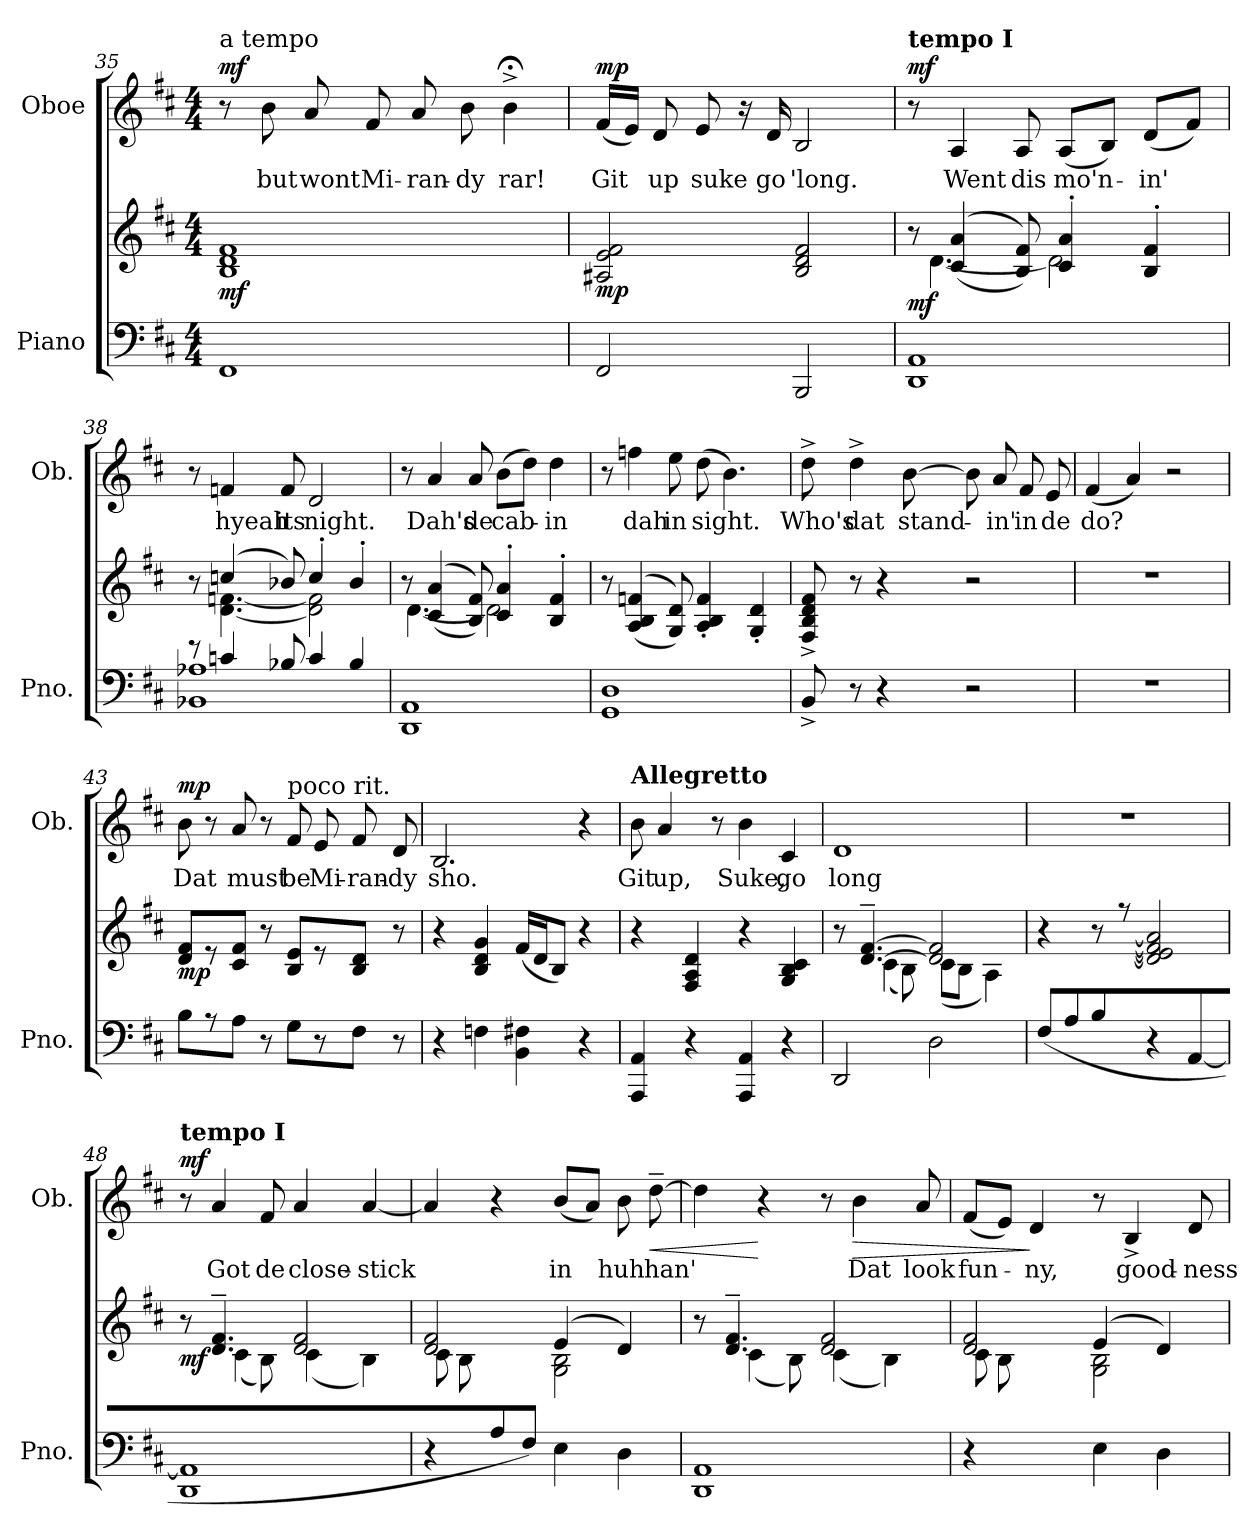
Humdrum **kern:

**kern	**kern	**dynam	**kern	**text	**dynam
*part2	*part2	*part2	*part1	*part1	*part1
*staff3	*staff2	*staff2/3	*staff1	*staff1	*staff1
*I"Piano	*	*	*I"Oboe	*	*
*I'Pno.	*	*	*I'Ob.	*	*
*clefF4	*clefG2	*	*clefG2	*	*
*k[f#c#]	*k[f#c#]	*	*k[f#c#]	*	*
*M4/4	*M4/4	*	*M4/4	*	*
=35	=35	=35	=35	=35	=35
!	!	!	!LO:TX:a:t=a tempo	!	!
!	!	!LO:DY:b	!	!	!LO:DY:a
1FF#	1B 1d 1f#	mf	8r	.	mf
!	!	!	!	!LO:LY:b	!
.	.	.	8b\	but	.
!	!	!	!	!LO:LY:b	!
.	.	.	8a/	wont	.
!	!	!	!	!LO:LY:b	!
.	.	.	8f#/	Mi-	.
!	!	!	!	!LO:LY:b	!
.	.	.	8a/	-ran-	.
!	!	!	!	!LO:LY:b	!
.	.	.	8b\	-dy	.
!	!	!	!	!LO:LY:b	!
.	.	.	4b;<^\	rar!	.
!!LO:LB:g=z
=36	=36	=36	=36	=36	=36
!	!	!LO:DY:b	!	!LO:LY:b	!LO:DY:a
2FF#/	2A#X/ 2e/ 2f#/	mp	(16f#/LL	Git	mp
.	.	.	16e/JJ)	.	.
!	!	!	!	!LO:LY:b	!
.	.	.	8d/	up	.
!	!	!	!	!LO:LY:b	!
.	.	.	8e/	suke	.
.	.	.	16r	.	.
!	!	!	!	!LO:LY:b	!
.	.	.	16d/	go	.
!	!	!	!	!LO:LY:b	!
2BBB/	2B/ 2d/ 2f#/	.	2B/	'long.	.
=37	=37	=37	=37	=37	=37
*	*^	*	*	*	*
!	!	!	!	!LO:TX:a:B:t=tempo I	!	!
!	!	!	!LO:DY:b	!	!	!LO:DY:a
1DD 1AA	8r	8ryy	mf	8r	.	mf
!	!	!	!	!	!LO:LY:b	!
.	(<(4c#/ 4a/	[4.d\	.	4A/	Went	.
!	!	!	!	!	!LO:LY:b	!
.	8B/ 8f#/))	.	.	8A/	dis	.
!	!	!	!	!	!LO:LY:b	!
.	4c#/' 4a/'	2d\]	.	(8A/L	mo'n-	.
.	.	.	.	8B/J)	.	.
!	!	!	!	!	!LO:LY:b	!
.	4B/' 4f#/'	.	.	(8d/L	-in'	.
.	.	.	.	8f#/J)	.	.
=38	=38	=38	=38	=38	=38	=38
*^	*	*	*	*	*	*
8r	1BB-X 1A-X	8r	8ryy	.	8r	.	.
!	!	!	!	!	!	!LO:LY:b	!
4cn/	.	(4ccn/	[4.d\ [4.fn\	.	4fn/	hyeah	.
!	!	!	!	!	!	!LO:LY:b	!
8B-X/	.	8b-X/)	.	.	8f/	its	.
!	!	!	!	!	!	!LO:LY:b	!
4c/	.	4cc'/	2d\] 2f\]	.	2d/	night.	.
4B-/	.	4b-'/	.	.	.	.	.
*v	*v	*	*	*	*	*	*
=39	=39	=39	=39	=39	=39	=39
1DD 1AA	8r	8ryy	.	8r	.	.
!	!	!	!	!	!LO:LY:b	!
.	(<(4c#/ 4a/	[4.d\	.	4a/	Dah's	.
!	!	!	!	!	!LO:LY:b	!
.	8B/ 8f#/))	.	.	8a/	de	.
!	!	!	!	!	!LO:LY:b	!
.	4c#/' 4a/'	2d\]	.	(8b\L	cab-	.
.	.	.	.	8dd\J)	.	.
!	!	!	!	!	!LO:LY:b	!
.	4B/' 4f#/'	.	.	4dd\	-in	.
*	*v	*v	*	*	*	*
!!LO:PB:g=z
=40	=40	=40	=40	=40	=40
1GG 1D	8r	.	8r	.	.
!	!	!	!	!LO:LY:b	!
.	(>(4A/ 4B/ 4fn/	.	4ffn\	dah	.
!	!	!	!	!LO:LY:b	!
.	8G/ 8d/))	.	8ee\	in	.
!	!	!	!	!LO:LY:b	!
.	4A/' 4B/' 4f/'	.	(8dd\	sight.	.
.	.	.	4.b\)	.	.
.	4G/' 4d/'	.	.	.	.
=41	=41	=41	=41	=41	=41
!	!	!	!	!LO:LY:b	!
8BB^/	8F#/^ 8B/^ 8d/^ 8f#/^	.	8dd^\	Who's	.
!	!	!	!	!LO:LY:b	!
8r	8r	.	4dd^\	dat	.
4r	4r	.	.	.	.
!	!	!	!	!LO:LY:b	!
.	.	.	[8b\	stand-	.
2r	2r	.	8b\]	.	.
!	!	!	!	!LO:LY:b	!
.	.	.	8a/	-in'	.
!	!	!	!	!LO:LY:b	!
.	.	.	8f#/	in	.
!	!	!	!	!LO:LY:b	!
.	.	.	8e/	de	.
=42	=42	=42	=42	=42	=42
!	!	!	!	!LO:LY:b	!
1r	1r	.	(4f#/	do?	.
.	.	.	4a/)	.	.
.	.	.	2r	.	.
=43	=43	=43	=43	=43	=43
!	!	!LO:DY:b	!	!LO:LY:b	!LO:DY:a
8B\L	8d/ 8f#/L	mp	8b\	Dat	mp
8r	8r	.	8r	.	.
!	!	!	!	!LO:LY:b	!
8A\J	8c#/ 8f#/J	.	8a/	must	.
8r	8r	.	8r	.	.
!	!	!	!LO:TX:a:t=poco rit.	!	!
!	!	!	!	!LO:LY:b	!
8G\L	8B/ 8e/L	.	8f#/	be	.
!	!	!	!	!LO:LY:b	!
8r	8r	.	8e/	Mi-	.
!	!	!	!	!LO:LY:b	!
8F#\J	8B/ 8d/J	.	8f#/	-ran-	.
!	!	!	!	!LO:LY:b	!
8r	8r	.	8d/	-dy	.
!!LO:LB:g=z
=44	=44	=44	=44	=44	=44
!	!	!	!	!LO:LY:b	!
4r	4r	.	2.B/	sho.	.
4Fn\	4B/ 4d/ 4g/	.	.	.	.
4BB\ 4F#X\	(16f#/LL	.	.	.	.
.	16d/J	.	.	.	.
.	8B/J)	.	.	.	.
4r	4r	.	4r	.	.
=45	=45	=45	=45	=45	=45
!	!	!	!LO:TX:a:B:t=Allegretto	!	!
!	!	!	!	!LO:LY:b	!
4AAA/ 4AA/	4r	.	8b\	Git	.
!	!	!	!	!LO:LY:b	!
.	.	.	4a/	up,	.
4r	4F#/ 4A/ 4d/	.	.	.	.
.	.	.	8r	.	.
!	!	!	!	!LO:LY:b	!
4AAA/ 4AA/	4r	.	4b\	Suke,	.
!	!	!	!	!LO:LY:b	!
4r	4G/ 4B/ 4c#/	.	4c#/	go	.
=46	=46	=46	=46	=46	=46
*	*^	*	*	*	*
!	!	!	!	!	!LO:LY:b	!
2DD/	8r	8ryy	.	1d	long	.
.	[4.d/~ [4.f#/~	(4c#\	.	.	.	.
.	.	8B\)	.	.	.	.
2D\	2d/] 2f#/]	(8c#\L	.	.	.	.
.	.	8B\J	.	.	.	.
.	.	4A\)	.	.	.	.
=47	=47	=47	=47	=47	=47	=47
(8F#/L	4r	4.ryy	.	1r	.	.
8A/	.	.	.	.	.	.
8B/	8r	.	.	.	.	.
8ryy	8r	[8d\ [8e\ [8f#\ [8a\J)	.	.	.	.
4r	2d/] 2e/] 2f#/] 2a/]	2ryy	.	.	.	.
[4AA/	.	.	.	.	.	.
!!LO:LB:g=z
=48	=48	=48	=48	=48	=48	=48
!	!	!	!	!LO:TX:a:B:t=tempo I	!	!
!	!	!	!LO:DY:b	!	!	!LO:DY:a
1DD 1AA]	8r	8ryy	mf	8r	.	mf
!	!	!	!	!	!LO:LY:b	!
.	4.d/~ 4.f#/~	(4c#\	.	4a/	Got	.
!	!	!	!	!	!LO:LY:b	!
.	.	8B\)	.	8f#/	de	.
!	!	!	!	!	!LO:LY:b	!
.	2d/ 2f#/	(4c#\	.	4a/	close-	.
!	!	!	!	!	!LO:LY:b	!
.	.	4B\)	.	[4a/	-stick	.
=49	=49	=49	=49	=49	=49	=49
*^	*	*	*	*	*	*
4ryy	4r	2d/ 2f#/	(<8c#\L	.	4a/]	.	.
.	.	.	8B\	.	.	.	.
8A/	4ryy	.	4ryy	.	4r	.	.
8F#/J)	.	.	.	.	.	.	.
!	!	!	!	!	!	!LO:LY:b	!
2ryy	4E\	(4e/	2G\ 2B\	.	(8b/L	in	.
.	.	.	.	.	8a/J)	.	.
!	!	!	!	!	!	!LO:LY:b	!
.	4D\	4d/)	.	.	8b\	huh	.
!	!	!	!	!	!	!LO:LY:b	!LO:HP:b
.	.	.	.	.	[8dd~\	han'	<
*v	*v	*	*	*	*	*	*
=50	=50	=50	=50	=50	=50	=50
1DD 1AA	8r	8ryy	.	4dd\]	.	.
.	4.d/~ 4.f#/~	(4c#\	.	.	.	.
.	.	.	.	4r	.	[
.	.	8B\)	.	.	.	.
.	2d/ 2f#/	(4c#\	.	8r	.	.
!	!	!	!	!	!LO:LY:b	!LO:HP:b
.	.	.	.	4b\	Dat	>
.	.	4B\)	.	.	.	.
!	!	!	!	!	!LO:LY:b	!
.	.	.	.	8a/	look	.
=51	=51	=51	=51	=51	=51	=51
*^	*	*	*	*	*	*
!	!	!	!	!	!	!LO:LY:b	!
4ryy	4r	2d/ 2f#/	(<8c#\L	.	(8f#/L	fun-	.
.	.	.	8B\	.	8e/J)	.	.
!	!	!	!	!	!	!LO:LY:b	!
8A/	4ryy	.	4ryy	.	4d/	-ny,	]
8F#/J)	.	.	.	.	.	.	.
2ryy	4E\	(4e/	2G\ 2B\	.	8r	.	.
!	!	!	!	!	!	!LO:LY:b	!
.	.	.	.	.	4B^/	good-	.
.	4D\	4d/)	.	.	.	.	.
!	!	!	!	!	!	!LO:LY:b	!
.	.	.	.	.	8d/	-ness	.
*v	*v	*	*	*	*	*	*
*	*v	*v	*	*	*	*
=	=	=	=	=	=
*-	*-	*-	*-	*-	*-
